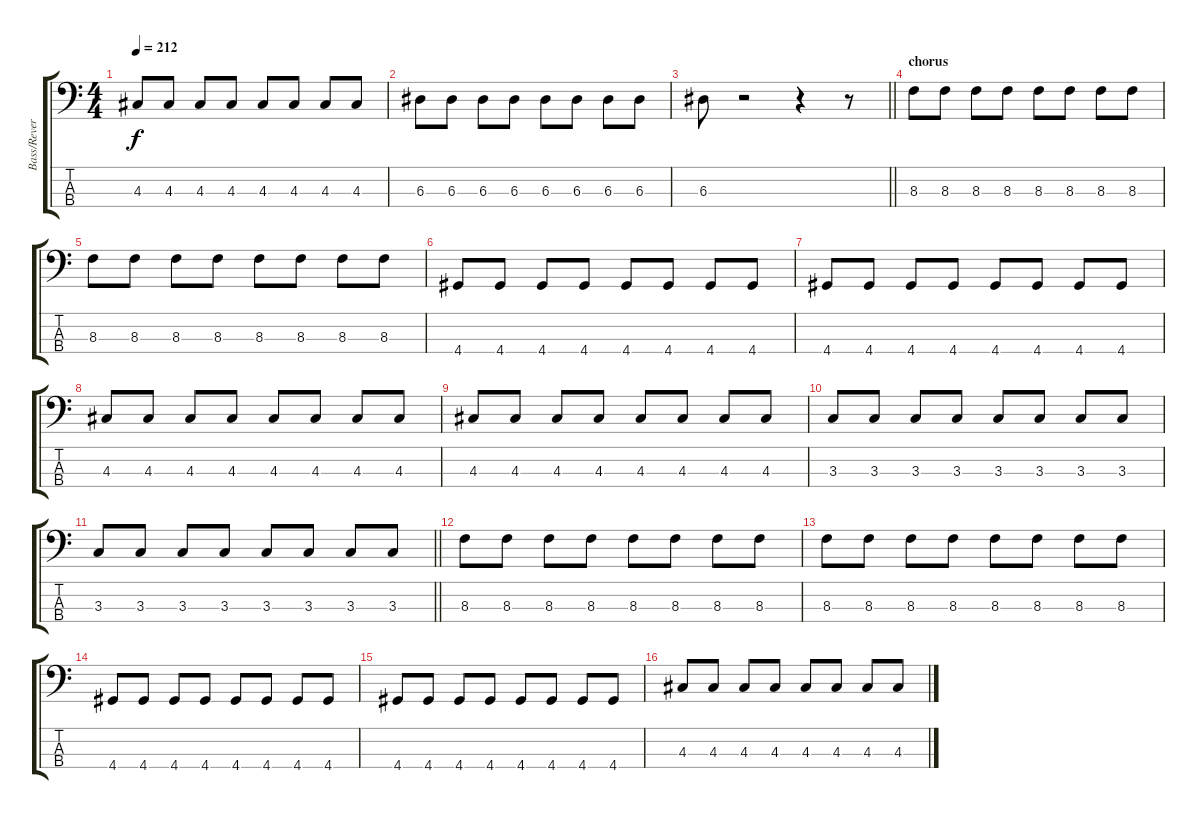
\track ("Bass/Reversed Cymbal" "Bass/Rever") {instrument electricbassfinger}
\staff {score tabs}
\tuning (G2 D2 A1 E1) {hide}
\ts (4 4)
\tempo 212
\clef f4
\ks c
4.3.8{dy f} 4.3.8 4.3.8 4.3.8 4.3.8 4.3.8 4.3.8 4.3.8 |
6.3.8 6.3.8 6.3.8 6.3.8 6.3.8 6.3.8 6.3.8 6.3.8 |
\barLineRight lightlight
6.3.8 r.2 r.4 r.8 |
\section ("" "chorus")
8.3.8 8.3.8 8.3.8 8.3.8 8.3.8 8.3.8 8.3.8 8.3.8 |
8.3.8 8.3.8 8.3.8 8.3.8 8.3.8 8.3.8 8.3.8 8.3.8 |
4.4.8 4.4.8 4.4.8 4.4.8 4.4.8 4.4.8 4.4.8 4.4.8 |
4.4.8 4.4.8 4.4.8 4.4.8 4.4.8 4.4.8 4.4.8 4.4.8 |
4.3.8 4.3.8 4.3.8 4.3.8 4.3.8 4.3.8 4.3.8 4.3.8 |
4.3.8 4.3.8 4.3.8 4.3.8 4.3.8 4.3.8 4.3.8 4.3.8 |
3.3.8 3.3.8 3.3.8 3.3.8 3.3.8 3.3.8 3.3.8 3.3.8 |
\barLineRight lightlight
3.3.8 3.3.8 3.3.8 3.3.8 3.3.8 3.3.8 3.3.8 3.3.8 |
8.3.8 8.3.8 8.3.8 8.3.8 8.3.8 8.3.8 8.3.8 8.3.8 |
8.3.8 8.3.8 8.3.8 8.3.8 8.3.8 8.3.8 8.3.8 8.3.8 |
4.4.8 4.4.8 4.4.8 4.4.8 4.4.8 4.4.8 4.4.8 4.4.8 |
4.4.8 4.4.8 4.4.8 4.4.8 4.4.8 4.4.8 4.4.8 4.4.8 |
4.3.8 4.3.8 4.3.8 4.3.8 4.3.8 4.3.8 4.3.8 4.3.8
